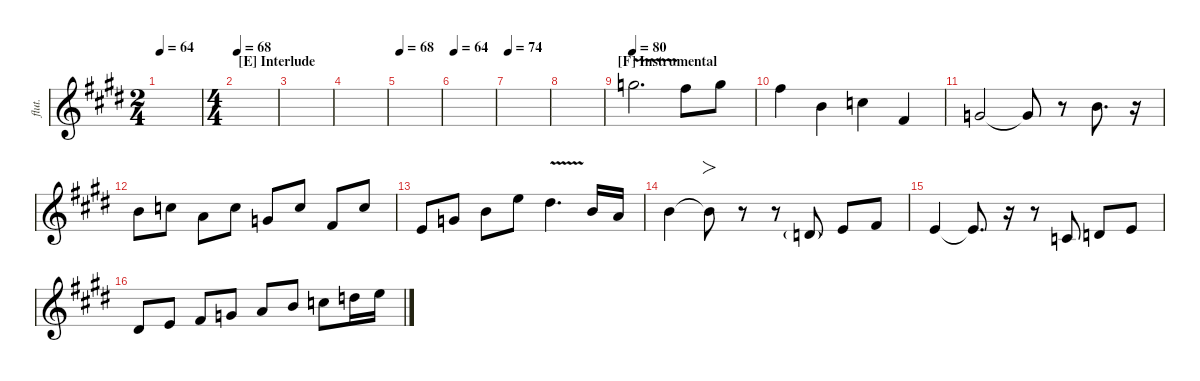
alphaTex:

\defaultSystemsLayout 4
\hideDynamics
\bracketExtendMode groupsimilarinstruments
\otherSystemsTrackNameOrientation horizontal
\chordDiagramsInScore
\track ("Flute in C" "flut.") {instrument flute}
\staff {score}
\tuning (E4 B3 G3 D3 A2 E2)
\ts (2 4)
\tempo 64
\clef g2
\ks e
|
\ts (4 4)
\beaming (8 2 2 2 2)
\section ("E" "Interlude")
\tempo 68
|
|
|
\tempo 68
|
\tempo 64
|
\tempo 74
|
|
\section ("F" "Instrumental")
\tempo 80
15.1{v acc forcenatural}.2{d} 14.1{acc #}.8 15.1{acc forcenatural}.8 |
14.1{acc #}.4 7.1{acc forcenatural}.4 8.1{acc forcenatural}.4 2.1{acc #}.4 |
3.1{acc forcenatural}.2 3.1{t acc forcenatural}.8 r.8 7.1{acc forcenatural}.8{d} r.16 |
7.1{acc forcenatural}.8 8.1{acc forcenatural}.8 5.1{acc forcenatural}.8 8.1{acc forcenatural}.8 3.1{acc forcenatural}.8 8.1{acc forcenatural}.8 2.1{acc #}.8 8.1{acc forcenatural}.8 |
0.1{acc forcenatural}.8 3.1{acc forcenatural}.8 7.1{acc forcenatural}.8 12.1{acc forcenatural}.8 11.1{v acc #}.4{d} 7.1{acc forcenatural}.16 5.1{acc forcenatural}.16 |
7.1{acc forcenatural}.4 7.1{t acc forcenatural}.8{fo} r.8 r.8 3.2{g acc forcenatural}.8 0.1{acc forcenatural}.8 2.1{acc #}.8 |
0.1{acc forcenatural}.4 0.1{t acc forcenatural}.8{d} r.16 r.8 1.2{acc forcenatural}.8 3.2{acc forcenatural}.8 0.1{acc forcenatural}.8 |
-1.1{acc #}.8 0.1{acc forcenatural}.8 2.1{acc #}.8 3.1{acc forcenatural}.8 5.1{acc forcenatural}.8 7.1{acc forcenatural}.8 8.1{acc forcenatural}.8 10.1{acc forcenatural}.16 12.1{acc forcenatural}.16
